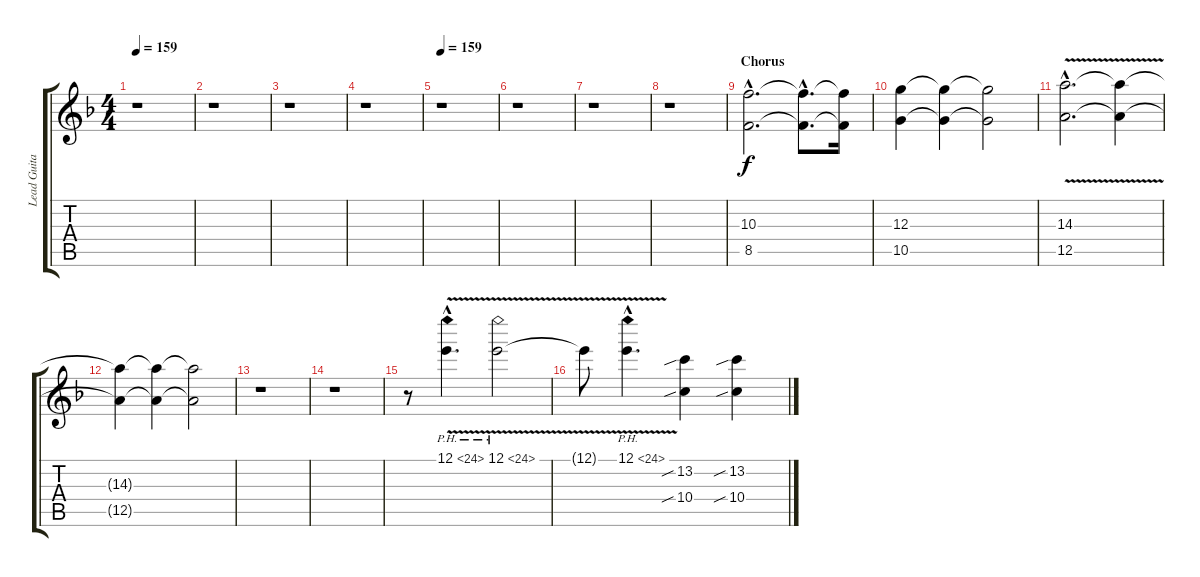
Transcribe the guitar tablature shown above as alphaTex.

\track ("Lead Guitar" "Lead Guita") {instrument overdrivenguitar}
\staff {score tabs}
\tuning (E4 B3 G3 D3 A2 D2) {hide}
\ts (4 4)
\tempo 159
\clef g2
\ks f
r.1{dy f} |
r.1 |
r.1 |
r.1 |
\tempo 159
r.1 |
r.1 |
r.1 |
r.1 |
\section ("" "Chorus")
(10.3{hac} 8.5{hac}).2{d} (10.3{hac t} 8.5{hac t}).8{d} (10.3{t} 8.5{t}).16 |
(12.3 10.5).4 (12.3{t} 10.5{t}).4 (12.3{t} 10.5{t}).2 |
(14.3{v hac} 12.5{v hac}).2{d} (14.3{t} 12.5{t}).4 |
(14.3{t} 12.5{t}).4 (14.3{t} 12.5{t}).4 (14.3{t} 12.5{t}).2 |
r.1 |
r.1 |
r.8 12.1{ph 12 v hac}.4{d} 12.1{ph 12 v}.2 |
12.1{t}.8 12.1{ph 12 v hac}.4{d} (13.2{sib} 10.4{sib}).4 (13.2{sib} 10.4{sib}).4
